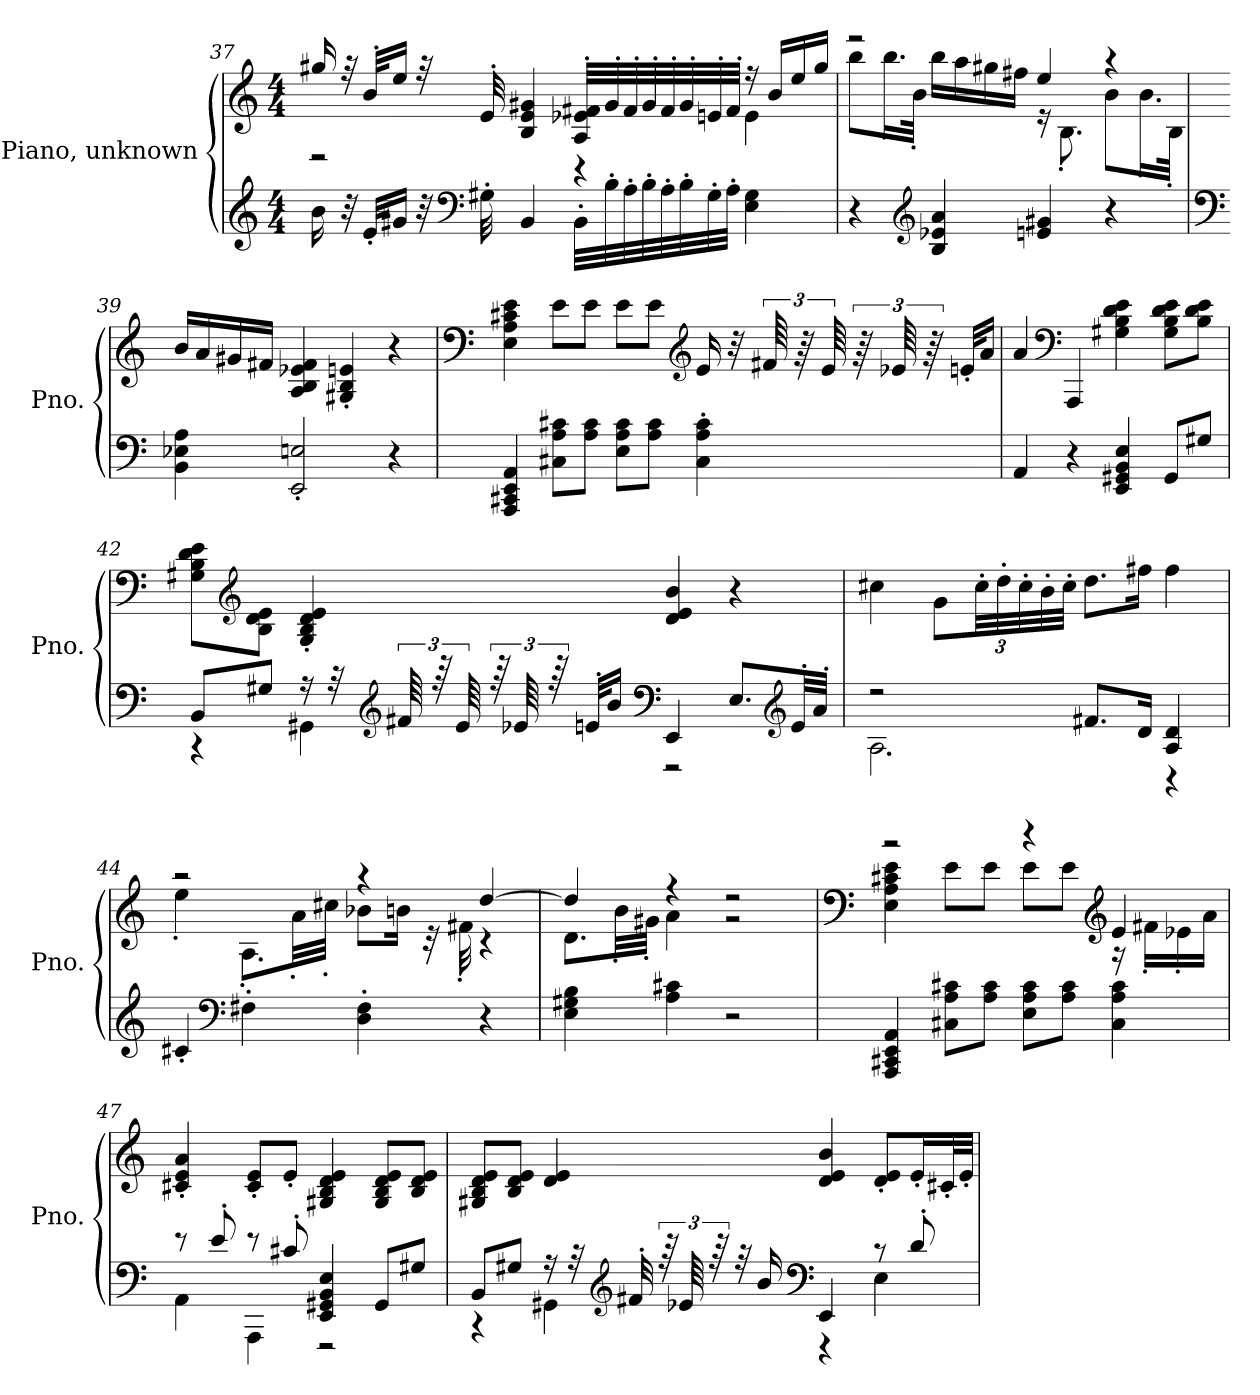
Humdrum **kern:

**kern	**kern
*part1	*part1
*staff2	*staff1
*I"Piano, unknown	*
*I'Pno.	*
!!LO:LB:g=z
*clefG2	*clefG2
*k[]	*k[]
*M4/4	*M4/4
=37	=37
*	*^
16b\	16gg#X/	2r
32r	32r	.
32e'/KLL	32b'/KLL	.
16g#X/JJ	16ee/JJ	.
32r	32r	.
*clefF4	*	*
32G#X'\	32e'/	.
4BB/	4B/ 4e/ 4g#X/	.
32BB'\LLL	32A/' 32e-X/' 32f#X/'LLL	4r
32B'\	32g#'/	.
32A'\	32f#'/	.
32B'\	32g#'/	.
32A'\	32f#'/	.
32B'\	32g#'/	.
32G#'\	32en'/	.
32A'\JJJ	32f#'/JJJ	.
4E\ 4G#\	16r	4e\
.	16b/LL	.
.	16ee/	.
.	16gg#/JJ	.
=38	=38	=38
4r	2r	8bb\L
.	.	16.bb'\L
.	.	32b'\JJk
*clefG2	*	*
4B/ 4e-X/ 4a/	.	16bb\LL
.	.	16aa\
.	.	16gg#X\
.	.	16ff#X\JJ
4en/ 4g#X/	4ee/	16r
.	.	8.B'\
4r	4r	8b\L
.	.	16.b'\L
.	.	32B'\JJk
*	*v	*v
!!LO:LB:g=z
=39	=39
*clefF4	*
4BB\ 4E-X\ 4A\	16b/LL
.	16a/
.	16g#X/
.	16f#X/JJ
2EE/' 2En/'	4A/ 4B/ 4e-X/ 4f#/
.	4G#X/' 4B/' 4en/'
4r	4r
=40	=40
*	*clefF4
4AAA/ 4CC#X/ 4EE/ 4AA/	4E\ 4A\ 4c#X\ 4e\
8C#X\ 8A\ 8c#X\L	8e\L
8A\ 8c#\J	8e\J
8E\ 8A\ 8c#\L	8e\L
8A\ 8c#\J	8e\J
*	*clefG2
4C#\' 4A\' 4c#\'	16e/
.	32r
.	96f#X/
.	96r
.	96e/
.	96r
.	96e-X/
.	96r
.	32en'/KLL
.	16a/JJ
!!LO:PB:g=z
=41	=41
4AA/	4a/
*	*clefF4
4r	4AAA/
4EE/ 4GG#X/ 4BB/ 4E/	4G#X\ 4B\ 4d\ 4e\
8GG#/L	8G#\ 8B\ 8d\ 8e\L
8G#X/J	8B\ 8d\ 8e\J
=42	=42
*^	*
8BB/L	4r	8G#X\ 8B\ 8d\ 8e\L
*	*	*clefG2
8G#X/J	.	8B\ 8d\ 8e\J
16r	4GG#X\	4G#/' 4B/' 4d/' 4e/'
32r	.	.
*clefG2	*	*
96f#X/	.	.
96r	.	.
96e/	.	.
96r	.	.
96e-X/	.	.
96r	.	.
32en'/KLL	.	.
16b/JJ	.	.
*clefF4	*	*
4EE/	2r	4d/ 4e/ 4b/
8.E/L	.	4r
*clefG2	*	*
32e'/LL	.	.
32a'/JJJ	.	.
!!LO:LB:g=z
=43	=43	=43
2r	2.A\	4cc#X\
.	.	8g\L
*	*	*Xbrackettup
.	.	48cc#'\LL
.	.	48dd'\
.	.	48cc#'\
.	.	32b'\
.	.	32cc#'\JJJ
8.f#X/L	.	8.dd\L
16d/Jk	.	16ff#X\Jk
4A/ 4d/	4r	4ff#\
*v	*v	*
=44	=44
*	*^
4c#X'/	2r	4ee'\
*clefF4	*	*
4F#X'\	.	8.A'\L
.	.	32a'\LL
.	.	32cc#X'\JJJ
4D\' 4F#\'	4r	8b-X\L
.	.	16bn\Jk
.	.	32r
.	.	32f#X'\
4r	[4dd/	4r
=45	=45	=45
4E\ 4G#X\ 4B\	4dd/]	8.d\L
.	.	32b'\LL
.	.	32g#X'\JJJ
4A\ 4c#X\	4r	4a\
2r	2r	2r
!!LO:LB:g=z	!!
=46	=46	=46
*	*clefF4	*
4AAA/ 4CC#X/ 4EE/ 4AA/	2r	4E\ 4A\ 4c#X\ 4e\
8C#X\ 8A\ 8c#X\L	.	8e\L
8A\ 8c#\J	.	8e\J
8E\ 8A\ 8c#\L	4r	8e\L
8A\ 8c#\J	.	8e\J
*	*clefG2	*
4C#\ 4A\ 4c#\	4e/	16r
.	.	16f#X'\LL
.	.	16e-X'\
.	.	16a\JJ
*	*v	*v
=47	=47
*^	*
8r	4AA\	4c#X/' 4e/' 4a/'
8e'/	.	.
8r	4AAA\	8c#/' 8e/'L
8c#X'/	.	8e'/J
4EE/ 4GG#X/ 4BB/ 4E/	2r	4G#X/ 4B/ 4d/ 4e/
8GG#/L	.	8G#/ 8B/ 8d/ 8e/L
8G#X/J	.	8B/ 8d/ 8e/J
!!LO:LB:g=z
=48	=48	=48
8BB/L	4r	8G#X/ 8B/ 8d/ 8e/L
8G#X/J	.	8B/ 8d/ 8e/J
16r	4GG#X\	4d/ 4e/
32r	.	.
*clefG2	*	*
32f#X'/	.	.
96r	.	.
96e-X/	.	.
96r	.	.
32r	.	.
16b/	.	.
*clefF4	*	*
4EE/	4r	4d/ 4e/ 4b/
8r	4E\	8d/' 8e/'L
8d'/	.	16e'/L
.	.	32c#X'/L
.	.	32e'/JJJ
*v	*v	*
=	=
*-	*-
